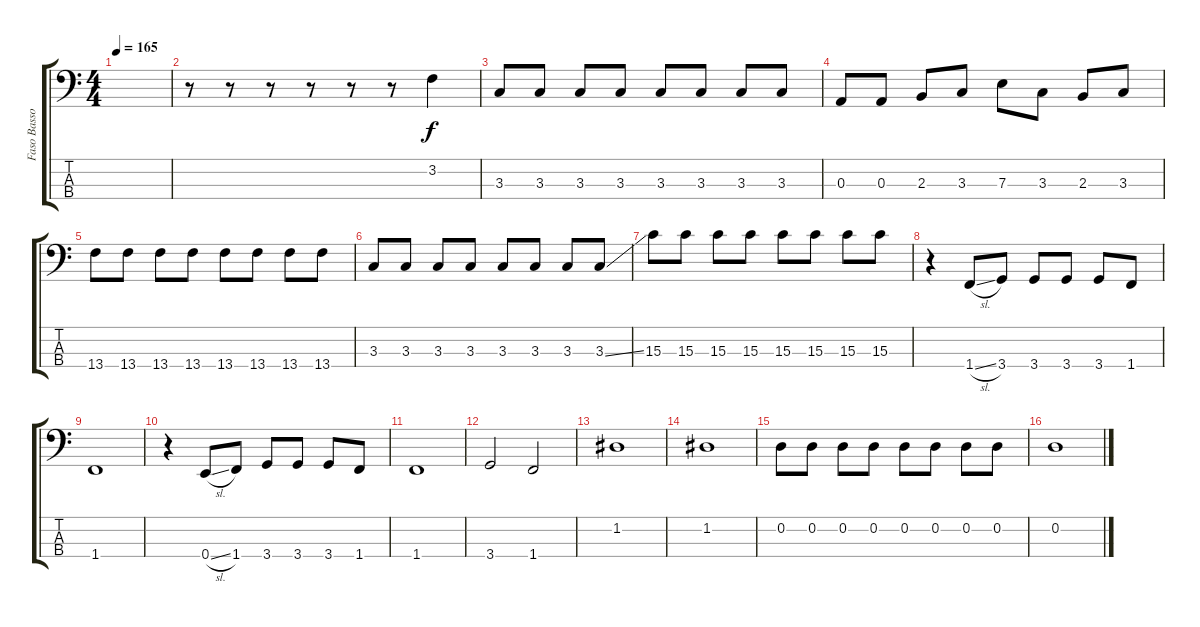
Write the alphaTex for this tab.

\track ("Faso Basso" "Faso Basso") {instrument electricbasspick}
\staff {score tabs}
\tuning (G2 D2 A1 E1) {hide}
\ts (4 4)
\tempo 165
\clef f4
\ks c
|
r.8 r.8 r.8 r.8 r.8 r.8 3.2.4 |
3.3.8 3.3.8 3.3.8 3.3.8 3.3.8 3.3.8 3.3.8 3.3.8 |
0.3.8 0.3.8 2.3.8 3.3.8 7.3.8 3.3.8 2.3.8 3.3.8 |
13.4.8 13.4.8 13.4.8 13.4.8 13.4.8 13.4.8 13.4.8 13.4.8 |
3.3.8 3.3.8 3.3.8 3.3.8 3.3.8 3.3.8 3.3.8 3.3{ss}.8 |
15.3.8 15.3.8 15.3.8 15.3.8 15.3.8 15.3.8 15.3.8 15.3.8 |
r.4 1.4{sl}.8 3.4.8 3.4.8 3.4.8 3.4.8 1.4.8 |
1.4.1 |
r.4 0.4{sl}.8 1.4.8 3.4.8 3.4.8 3.4.8 1.4.8 |
1.4.1 |
3.4.2 1.4.2 |
1.2.1 |
1.2.1 |
0.2.8 0.2.8 0.2.8 0.2.8 0.2.8 0.2.8 0.2.8 0.2.8 |
0.2.1
